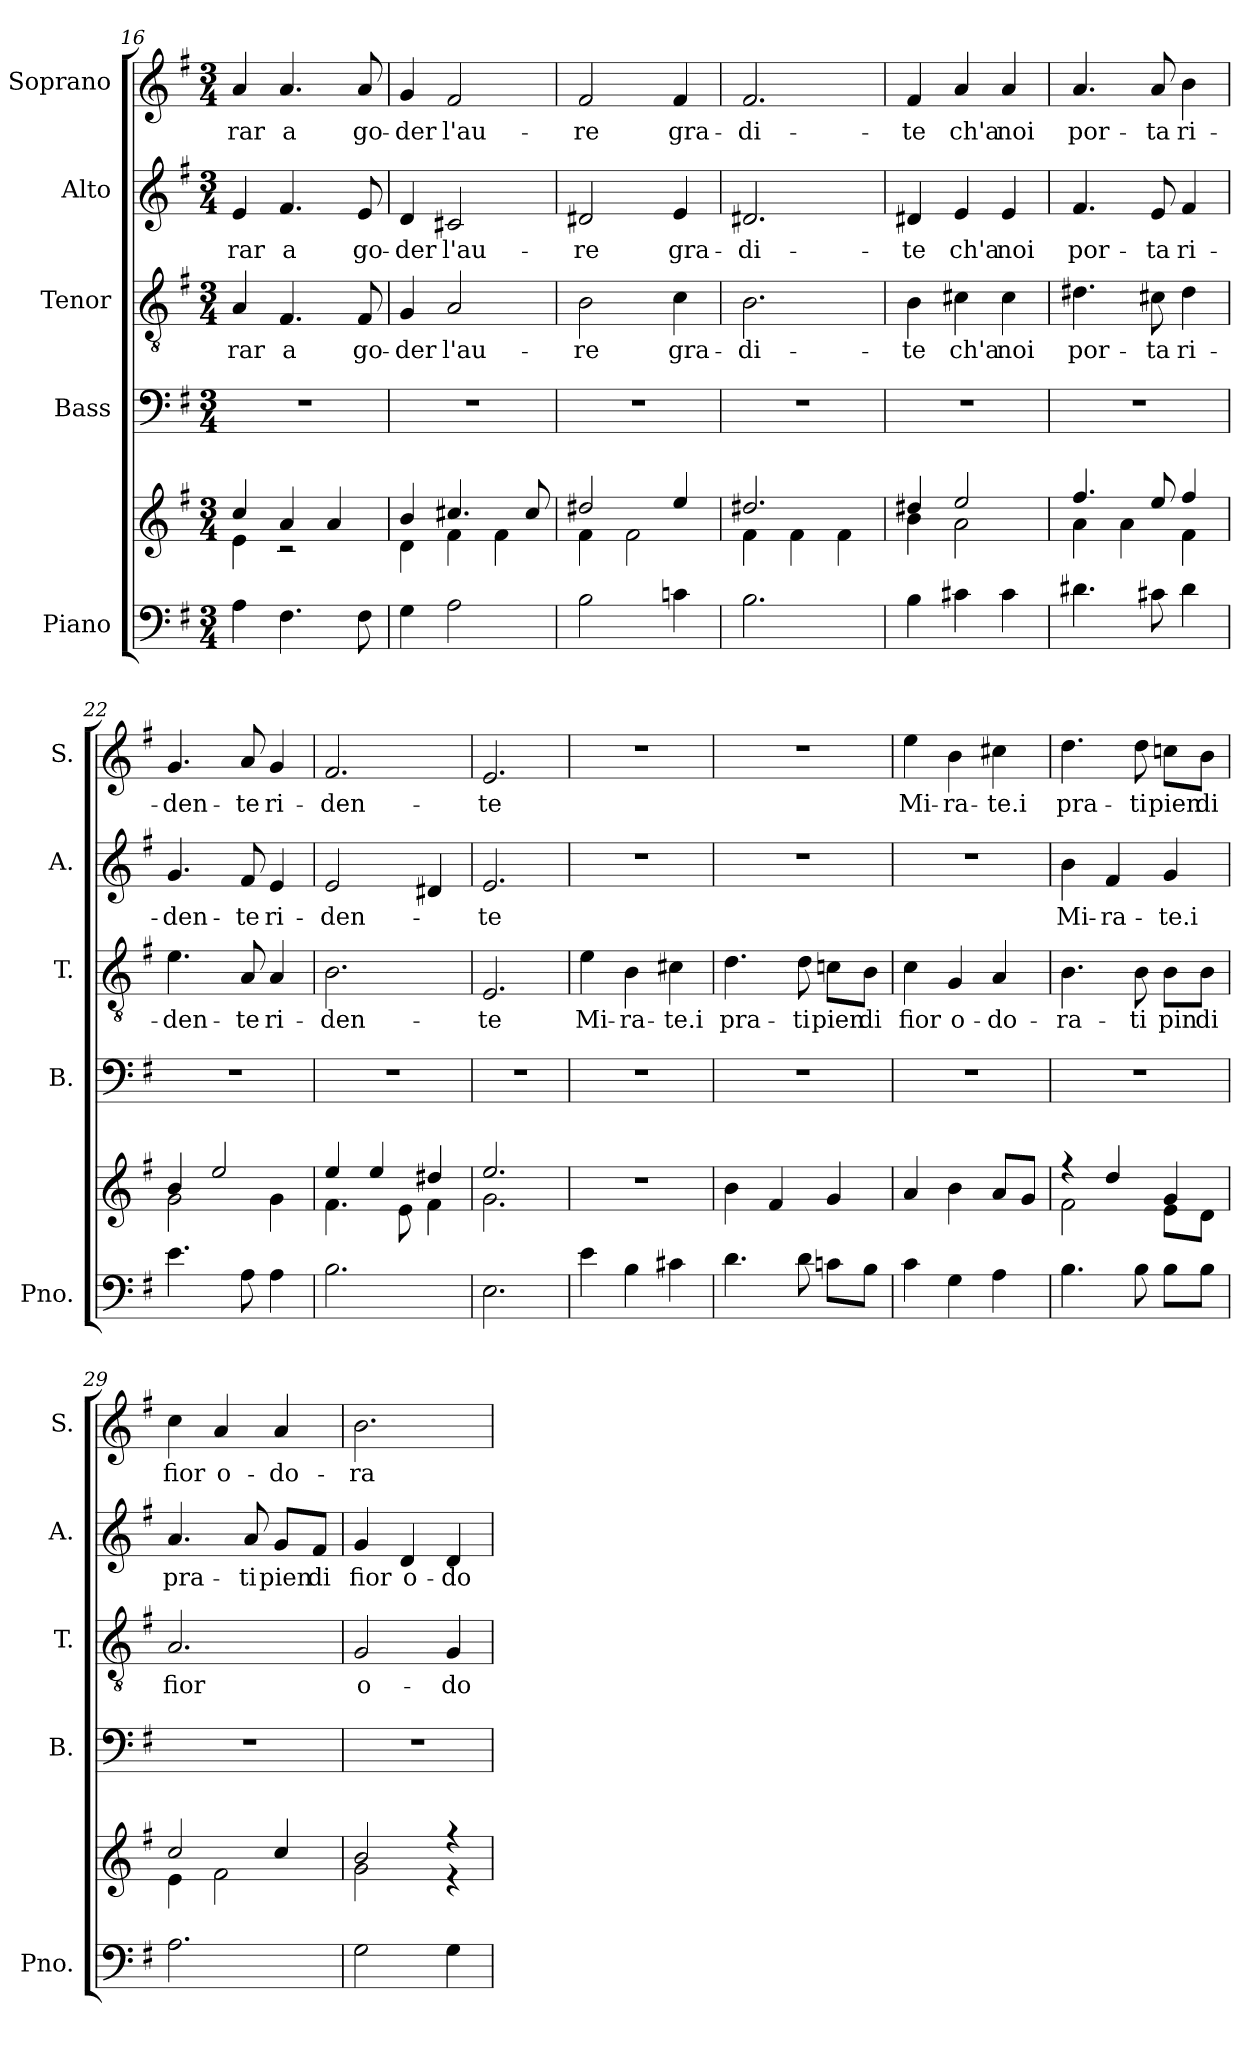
**kern	**kern	**kern	**kern	**text	**kern	**text	**kern	**text
*part5	*part5	*part4	*part3	*part3	*part2	*part2	*part1	*part1
*staff6	*staff5	*staff4	*staff3	*staff3	*staff2	*staff2	*staff1	*staff1
*I"Piano	*	*I"Bass	*I"Tenor	*	*I"Alto	*	*I"Soprano	*
*I'Pno.	*	*I'B.	*I'T.	*	*I'A.	*	*I'S.	*
*clefF4	*clefG2	*clefF4	*clefGv2	*	*clefG2	*	*clefG2	*
*k[f#]	*k[f#]	*k[f#]	*k[f#]	*	*k[f#]	*	*k[f#]	*
*M3/4	*M3/4	*M3/4	*M3/4	*	*M3/4	*	*M3/4	*
=16	=16	=16	=16	=16	=16	=16	=16	=16
*	*^	*	*	*	*	*	*	*
4A\	4cc/	4e\	2.r	4A/	-rar	4e/	-rar	4a/	-rar
4.F#\	4a/	2r	.	4.F#/	a	4.f#/	a	4.a/	a
.	4a/	.	.	.	.	.	.	.	.
8F#\	.	.	.	8F#/	go-	8e/	go-	8a/	go-
=17	=17	=17	=17	=17	=17	=17	=17	=17	=17
4G\	4b/	4d\	2.r	4G/	-der	4d/	-der	4g/	-der
2A\	4.cc#X/	4f#\	.	2A/	l'au-	2c#X/	l'au-	2f#/	l'au-
.	.	4f#\	.	.	.	.	.	.	.
.	8cc#/	.	.	.	.	.	.	.	.
=18	=18	=18	=18	=18	=18	=18	=18	=18	=18
2B\	2dd#X/	4f#\	2.r	2B\	-re	2d#X/	-re	2f#/	-re
.	.	2f#\	.	.	.	.	.	.	.
4cn\	4ee/	.	.	4c\	gra-	4e/	gra-	4f#/	gra-
=19	=19	=19	=19	=19	=19	=19	=19	=19	=19
2.B\	2.dd#X/	4f#\	2.r	2.B\	-di-	2.d#X/	-di-	2.f#/	-di-
.	.	4f#\	.	.	.	.	.	.	.
.	.	4f#\	.	.	.	.	.	.	.
!!LO:LB:g=z
=20	=20	=20	=20	=20	=20	=20	=20	=20	=20
4B\	4dd#X/	4b\	2.r	4B\	-te	4d#X/	-te	4f#/	-te
4c#X\	2ee/	2a\	.	4c#X\	ch'a	4e/	ch'a	4a/	ch'a
4c#\	.	.	.	4c#\	noi	4e/	noi	4a/	noi
=21	=21	=21	=21	=21	=21	=21	=21	=21	=21
4.d#X\	4.ff#/	4a\	2.r	4.d#X\	por-	4.f#/	por-	4.a/	por-
.	.	4a\	.	.	.	.	.	.	.
8c#X\	8ee/	.	.	8c#X\	-ta	8e/	-ta	8a/	-ta
4d#\	4ff#/	4f#\	.	4d#\	ri-	4f#/	ri-	4b\	ri-
=22	=22	=22	=22	=22	=22	=22	=22	=22	=22
4.e\	4b/	2g\	2.r	4.e\	-den-	4.g/	-den-	4.g/	-den-
.	2ee/	.	.	.	.	.	.	.	.
8A\	.	.	.	8A/	-te	8f#/	-te	8a/	-te
4A\	.	4g\	.	4A/	ri-	4e/	ri-	4g/	ri-
=23	=23	=23	=23	=23	=23	=23	=23	=23	=23
2.B\	4ee/	4.f#\	2.r	2.B\	-den-	2e/	-den-	2.f#/	-den-
.	4ee/	.	.	.	.	.	.	.	.
.	.	8e\	.	.	.	.	.	.	.
.	4dd#X/	4f#\	.	.	.	4d#X/	.	.	.
=24	=24	=24	=24	=24	=24	=24	=24	=24	=24
2.E\	2.ee/	2.g\	2.r	2.E/	-te	2.e/	-te	2.e/	-te
*	*v	*v	*	*	*	*	*	*	*
=25	=25	=25	=25	=25	=25	=25	=25	=25
4e\	2.r	2.r	4e\	Mi-	2.r	.	2.r	.
4B\	.	.	4B\	-ra-	.	.	.	.
4c#X\	.	.	4c#X\	-te.i	.	.	.	.
=26	=26	=26	=26	=26	=26	=26	=26	=26
4.d\	4b\	2.r	4.d\	pra-	2.r	.	2.r	.
.	4f#/	.	.	.	.	.	.	.
8d\	.	.	8d\	-ti	.	.	.	.
8cn\L	4g/	.	8cn\L	pien	.	.	.	.
8B\J	.	.	8B\J	di	.	.	.	.
!!LO:PB:g=z
=27	=27	=27	=27	=27	=27	=27	=27	=27
4c\	4a/	2.r	4c\	fior	2.r	.	4ee\	Mi-
4G\	4b\	.	4G/	o-	.	.	4b\	-ra-
4A\	8a/L	.	4A/	-do-	.	.	4cc#X\	-te.i
.	8g/J	.	.	.	.	.	.	.
=28	=28	=28	=28	=28	=28	=28	=28	=28
*	*^	*	*	*	*	*	*	*
4.B\	4r	2f#\	2.r	4.B\	-ra-	4b\	Mi-	4.dd\	pra-
.	4dd/	.	.	.	.	4f#/	-ra-	.	.
8B\	.	.	.	8B\	-ti	.	.	8dd\	-ti
8B\L	4g/	8e\L	.	8B\L	pin	4g/	-te.i	8ccn\L	pien
8B\J	.	8d\J	.	8B\J	di	.	.	8b\J	di
=29	=29	=29	=29	=29	=29	=29	=29	=29	=29
2.A\	2cc/	4e\	2.r	2.A/	fior	4.a/	pra-	4cc\	fior
.	.	2f#\	.	.	.	.	.	4a/	o-
.	.	.	.	.	.	8a/	-ti	.	.
.	4cc/	.	.	.	.	8g/L	pien	4a/	-do-
.	.	.	.	.	.	8f#/J	di	.	.
=30	=30	=30	=30	=30	=30	=30	=30	=30	=30
2G\	2b/	2g\	2.r	2G/	o-	4g/	fior	2.b\	-ra-
.	.	.	.	.	.	4d/	o-	.	.
4G\	4r	4r	.	4G/	-do-	4d/	-do-	.	.
*	*v	*v	*	*	*	*	*	*	*
=	=	=	=	=	=	=	=	=
*-	*-	*-	*-	*-	*-	*-	*-	*-
